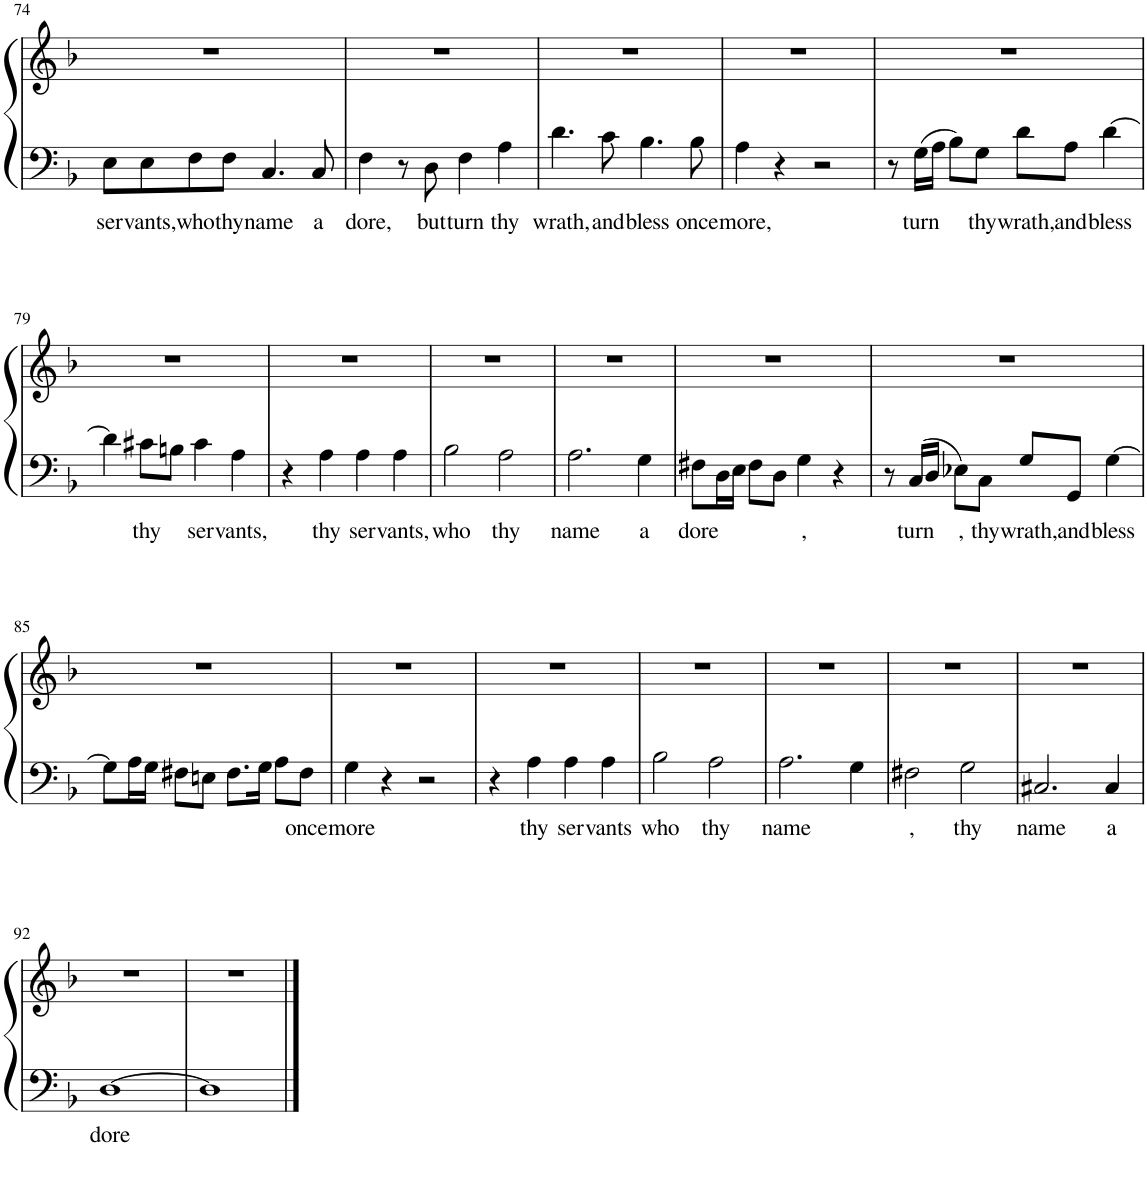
**kern	**text	**kern
*part1	*part1	*part1
*staff2	*staff2	*staff1
*I"Piano	*	*
*I'Pno.	*	*
!!LO:PB:g=z
*clefF4	*	*clefG2
*k[b-]	*	*k[b-]
*M4/4	*	*M4/4
*met(c)	*	*met(c)
=74	=74	=74
!	!LO:LY:b	!
8E\L	ser	1r
!	!LO:LY:b	!
8E\	vants,	.
!	!LO:LY:b	!
8F\	who	.
!	!LO:LY:b	!
8F\J	thy	.
!	!LO:LY:b	!
4.C/	name	.
!	!LO:LY:b	!
8C/	a	.
=75	=75	=75
!	!LO:LY:b	!
4F\	dore,	1r
8r	.	.
!	!LO:LY:b	!
8D\	but	.
!	!LO:LY:b	!
4F\	turn	.
!	!LO:LY:b	!
4A\	thy	.
=76	=76	=76
!	!LO:LY:b	!
4.d\	wrath,	1r
!	!LO:LY:b	!
8c\	and	.
!	!LO:LY:b	!
4.B-\	bless	.
!	!LO:LY:b	!
8B-\	once	.
=77	=77	=77
!	!LO:LY:b	!
4A\	more,	1r
4r	.	.
2r	.	.
=78	=78	=78
8r	.	1r
!	!LO:LY:b	!
16G\LL	turn	.
16A\JJ	.	.
8B-\L	.	.
!	!LO:LY:b	!
8G\J	thy	.
!	!LO:LY:b	!
8d\L	wrath,	.
!	!LO:LY:b	!
8A\J	and	.
!	!LO:LY:b	!
[4d\	bless	.
!!LO:LB:g=z
=79	=79	=79
4d\]	.	1r
!	!LO:LY:b	!
8c#X\L	thy	.
8Bn\J	.	.
!	!LO:LY:b	!
4c#\	ser	.
!	!LO:LY:b	!
4A\	vants,	.
=80	=80	=80
4r	.	1r
!	!LO:LY:b	!
4A\	thy	.
!	!LO:LY:b	!
4A\	ser	.
!	!LO:LY:b	!
4A\	vants,	.
=81	=81	=81
!	!LO:LY:b	!
2B-\	who	1r
!	!LO:LY:b	!
2A\	thy	.
=82	=82	=82
!	!LO:LY:b	!
2.A\	name	1r
!	!LO:LY:b	!
4G\	a	.
=83	=83	=83
!	!LO:LY:b	!
8F#X\L	dore	1r
16D\L	.	.
16E\JJ	.	.
8F#\L	.	.
8D\J	.	.
!	!LO:LY:b	!
4G\	,	.
4r	.	.
=84	=84	=84
8r	.	1r
!	!LO:LY:b	!
16C/LL	turn	.
16D/JJ	.	.
!	!LO:LY:b	!
8E-X\L	,	.
!	!LO:LY:b	!
8C\J	thy	.
!	!LO:LY:b	!
8G/L	wrath,	.
!	!LO:LY:b	!
8GG/J	and	.
!	!LO:LY:b	!
[4G\	bless	.
!!LO:LB:g=z
=85	=85	=85
8G\L]	.	1r
16A\L	.	.
16G\JJ	.	.
8F#X\L	.	.
8En\J	.	.
8.F#\L	.	.
16G\Jk	.	.
8A\L	.	.
!	!LO:LY:b	!
8F#\J	once	.
=86	=86	=86
!	!LO:LY:b	!
4G\	more	1r
4r	.	.
2r	.	.
=87	=87	=87
4r	.	1r
!	!LO:LY:b	!
4A\	thy	.
!	!LO:LY:b	!
4A\	ser	.
!	!LO:LY:b	!
4A\	vants	.
=88	=88	=88
!	!LO:LY:b	!
2B-\	who	1r
!	!LO:LY:b	!
2A\	thy	.
=89	=89	=89
!	!LO:LY:b	!
2.A\	name	1r
4G\	.	.
=90	=90	=90
!	!LO:LY:b	!
2F#X\	,	1r
!	!LO:LY:b	!
2G\	thy	.
=91	=91	=91
!	!LO:LY:b	!
2.C#X/	name	1r
!	!LO:LY:b	!
4C#/	a	.
!!LO:LB:g=z
=92	=92	=92
!	!LO:LY:b	!
[1D	dore	1r
=93	=93	=93
1D]	.	1r
==	==	==
*-	*-	*-
